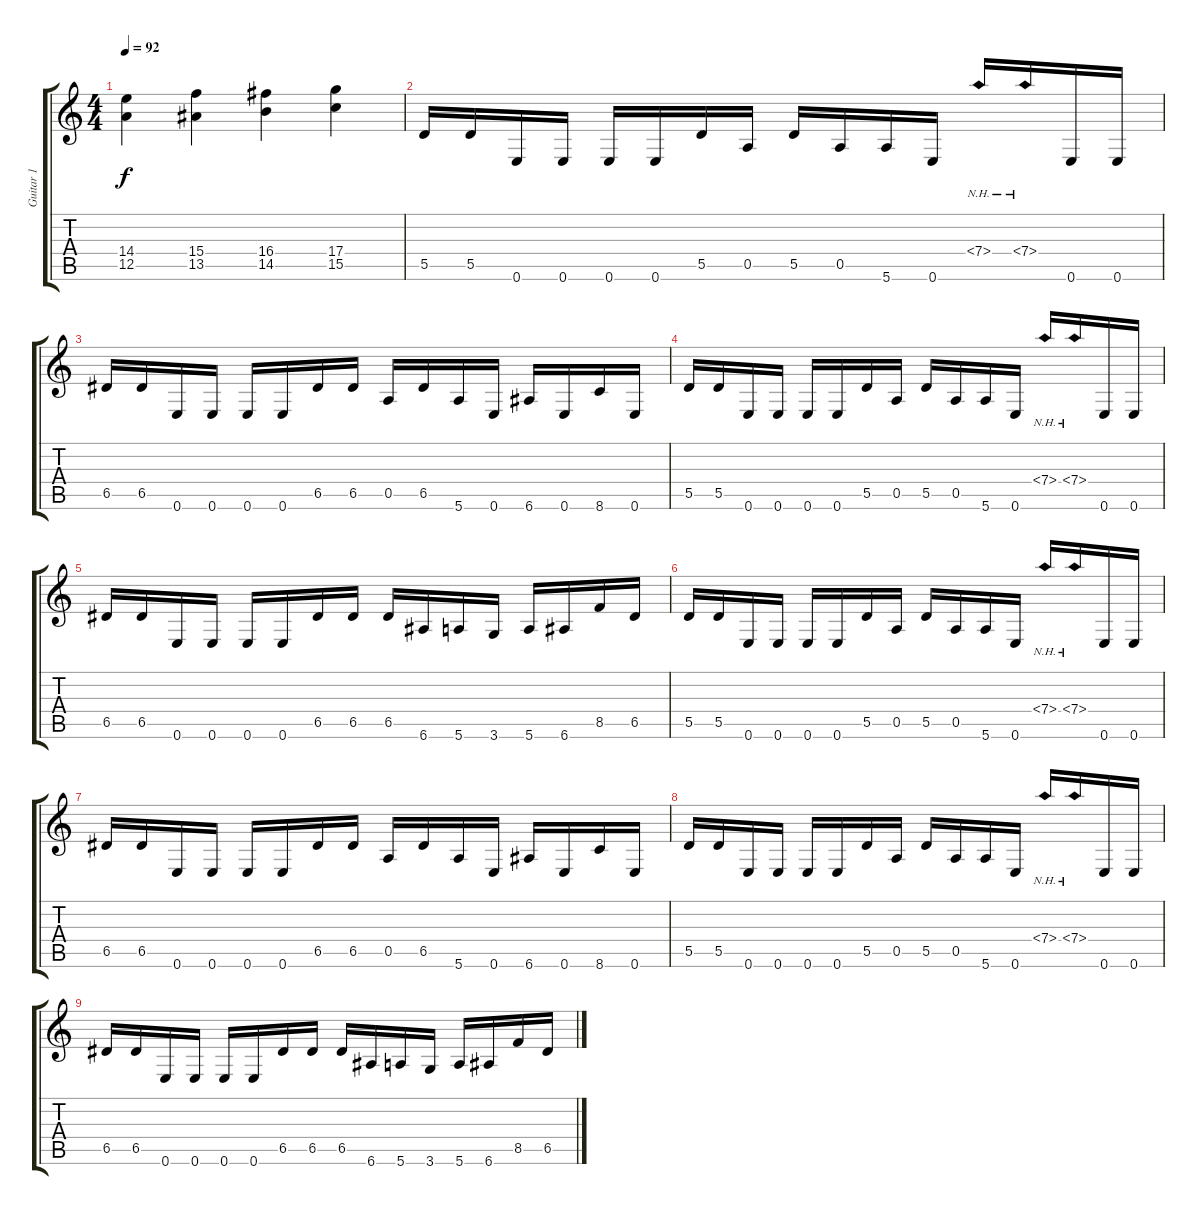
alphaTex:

\track ("Guitar 1" "Guitar 1") {instrument distortionguitar}
\staff {score tabs}
\tuning (E4 B3 G3 D3 A2 E2) {hide}
\ts (4 4)
\tempo 92
\clef g2
\ks c
(14.4 12.5).4{dy f} (15.4 13.5).4 (16.4 14.5).4 (17.4 15.5).4 |
5.5.16{volume 10} 5.5.16 0.6.16 0.6.16 0.6.16 0.6.16 5.5.16 0.5.16 5.5.16 0.5.16 5.6.16 0.6.16 7.4{nh}.16 7.4{nh}.16 0.6.16 0.6.16 |
6.5.16{volume 10} 6.5.16 0.6.16 0.6.16 0.6.16 0.6.16 6.5.16 6.5.16 0.5.16 6.5.16 5.6.16 0.6.16 6.6.16 0.6.16 8.6.16 0.6.16 |
5.5.16{volume 10} 5.5.16 0.6.16 0.6.16 0.6.16 0.6.16 5.5.16 0.5.16 5.5.16 0.5.16 5.6.16 0.6.16 7.4{nh}.16 7.4{nh}.16 0.6.16 0.6.16 |
6.5.16{volume 10} 6.5.16 0.6.16 0.6.16 0.6.16 0.6.16 6.5.16 6.5.16 6.5.16 6.6.16 5.6.16 3.6.16 5.6.16 6.6.16 8.5.16 6.5.16 |
5.5.16{volume 10} 5.5.16 0.6.16 0.6.16 0.6.16 0.6.16 5.5.16 0.5.16 5.5.16 0.5.16 5.6.16 0.6.16 7.4{nh}.16 7.4{nh}.16 0.6.16 0.6.16 |
6.5.16{volume 10} 6.5.16 0.6.16 0.6.16 0.6.16 0.6.16 6.5.16 6.5.16 0.5.16 6.5.16 5.6.16 0.6.16 6.6.16 0.6.16 8.6.16 0.6.16 |
5.5.16{volume 10} 5.5.16 0.6.16 0.6.16 0.6.16 0.6.16 5.5.16 0.5.16 5.5.16 0.5.16 5.6.16 0.6.16 7.4{nh}.16 7.4{nh}.16 0.6.16 0.6.16 |
6.5.16{volume 10} 6.5.16 0.6.16 0.6.16 0.6.16 0.6.16 6.5.16 6.5.16 6.5.16 6.6.16 5.6.16 3.6.16 5.6.16 6.6.16 8.5.16 6.5.16
